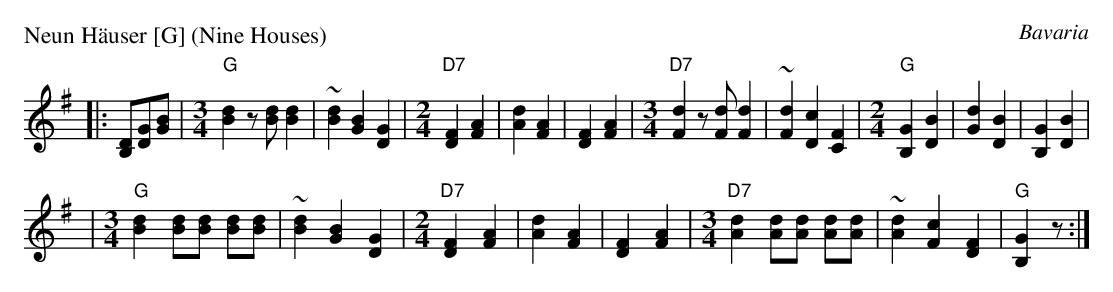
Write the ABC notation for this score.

X:1
P: Neun H\"auser [G] (Nine Houses)
O: Bavaria
M: none
K: G
|: [B,D][DG][GB] \
| [M:3/4][L:1/8] \
	"G"[B2d2] z[Bd] [B2d2] | ~[B2d2] [G2B2] [D2G2] \
| [M:2/4][L:1/8] \
	"D7"[D2F2] [F2A2] | [A2d2] [F2A2] | [D2F2][F2A2] \
| [M:3/4][L:1/8] \
	"D7"[F2d2] z[Fd] [F2d2] | ~[F2d2] [D2c2] [C2F2] \
| [M:2/4][L:1/8] \
	"G"[B,2G2] [D2B2] | [G2d2] [D2B2] | [B,2G2] [D2B2] |
| [M:3/4][L:1/8] \
	"G"[B2d2] [Bd][Bd] [Bd][Bd] | ~[B2d2] [G2B2] [D2G2] \
| [M:2/4][L:1/8] \
	"D7"[D2F2] [F2A2] | [A2d2] [F2A2] | [D2F2][F2A2] \
| [M:3/4][L:1/8] \
	"D7"[A2d2] [Ad][Ad] [Ad][Ad] | ~[A2d2] [F2c2] [D2F2] | "G"[B,2G2] z :|
